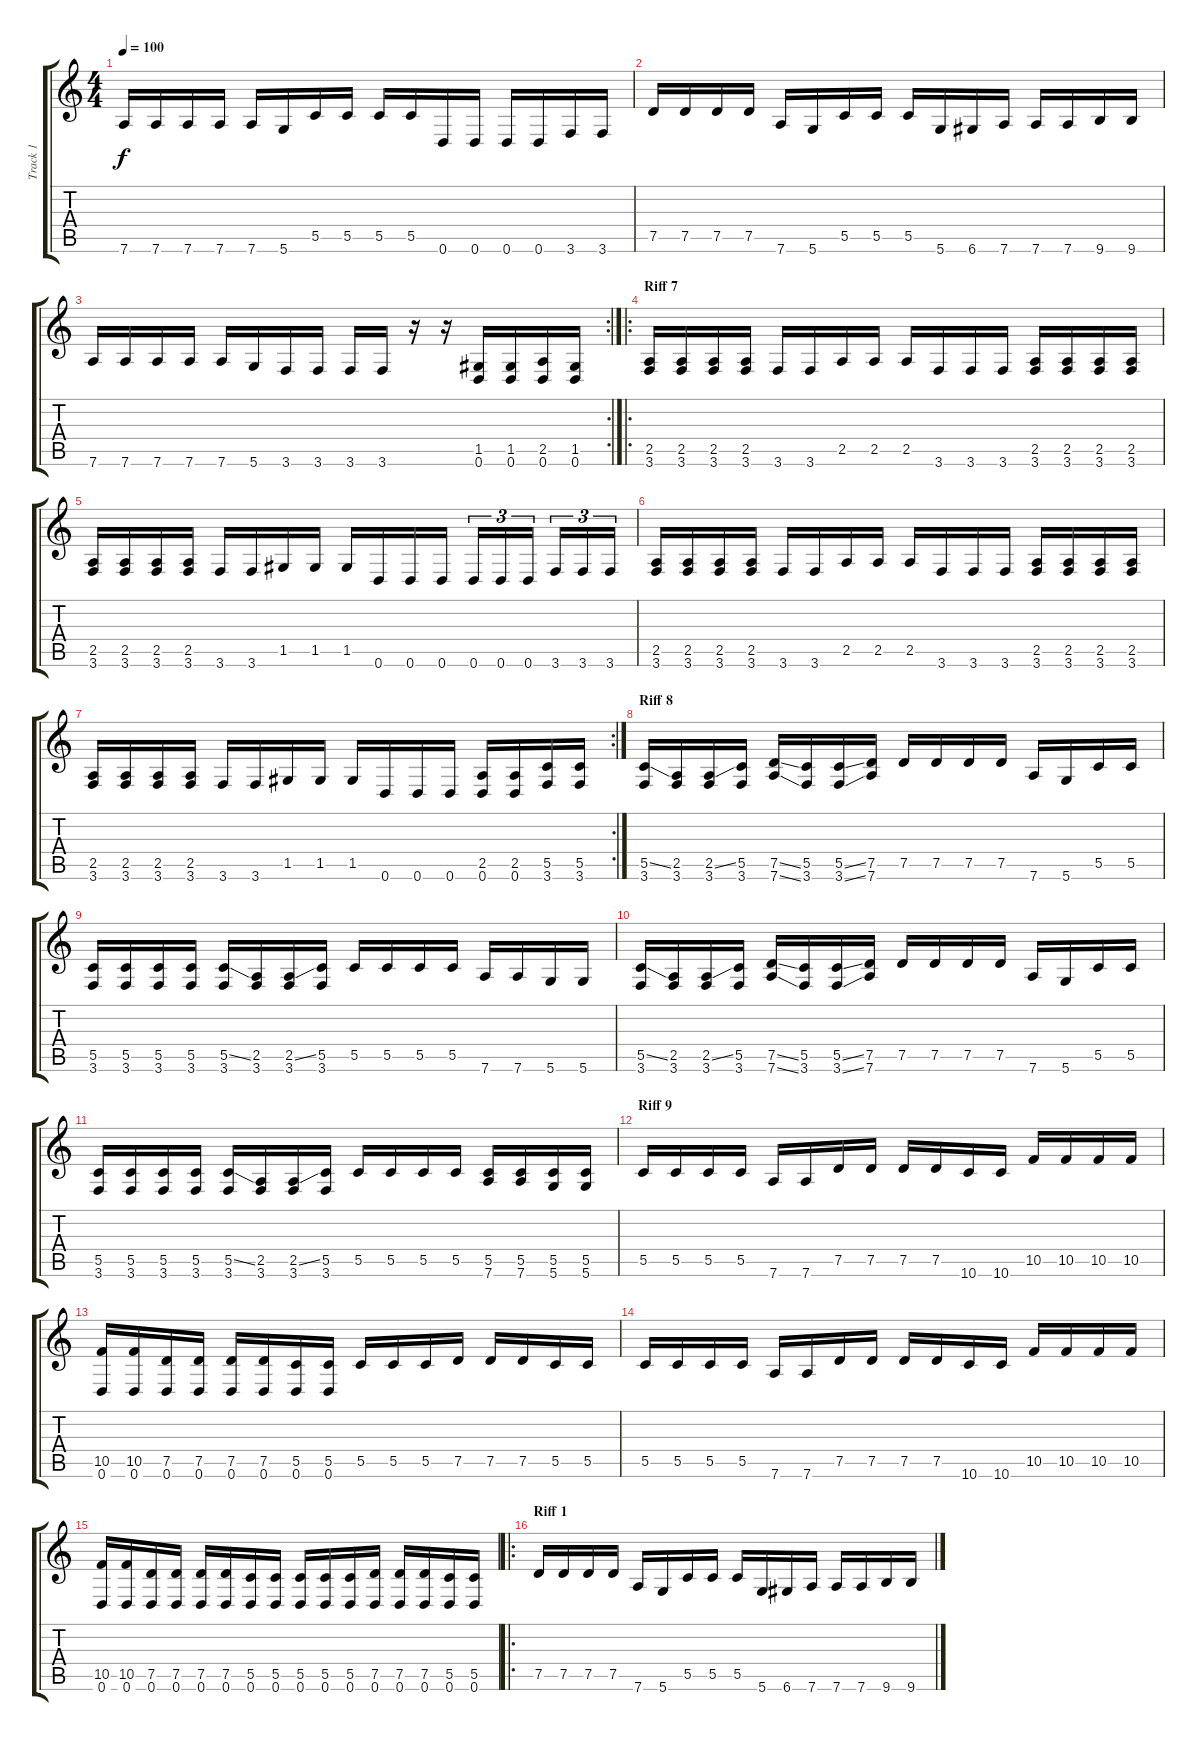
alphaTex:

\track ("Track 1" "Track 1") {instrument distortionguitar}
\staff {score tabs}
\tuning (D4 A3 F3 C3 G2 D2) {hide}
\ts (4 4)
\tempo 100
\clef g2
\ks c
7.6.16{dy f} 7.6.16 7.6.16 7.6.16 7.6.16 5.6.16 5.5.16 5.5.16 5.5.16 5.5.16 0.6.16 0.6.16 0.6.16 0.6.16 3.6.16 3.6.16 |
7.5.16 7.5.16 7.5.16 7.5.16 7.6.16 5.6.16 5.5.16 5.5.16 5.5.16 5.6.16 6.6.16 7.6.16 7.6.16 7.6.16 9.6.16 9.6.16 |
\rc 2
7.6.16 7.6.16 7.6.16 7.6.16 7.6.16 5.6.16 3.6.16 3.6.16 3.6.16 3.6.16 r.16 r.16 (1.5 0.6).16 (1.5 0.6).16 (2.5 0.6).16 (1.5 0.6).16 |
\ro
\section ("" "Riff 7")
(2.5 3.6).16 (2.5 3.6).16 (2.5 3.6).16 (2.5 3.6).16 3.6.16 3.6.16 2.5.16 2.5.16 2.5.16 3.6.16 3.6.16 3.6.16 (2.5 3.6).16 (2.5 3.6).16 (2.5 3.6).16 (2.5 3.6).16 |
(2.5 3.6).16 (2.5 3.6).16 (2.5 3.6).16 (2.5 3.6).16 3.6.16 3.6.16 1.5.16 1.5.16 1.5.16 0.6.16 0.6.16 0.6.16 0.6.16{tu (3 2)} 0.6.16{tu (3 2)} 0.6.16{tu (3 2)} 3.6.16{tu (3 2)} 3.6.16{tu (3 2)} 3.6.16{tu (3 2)} |
(2.5 3.6).16 (2.5 3.6).16 (2.5 3.6).16 (2.5 3.6).16 3.6.16 3.6.16 2.5.16 2.5.16 2.5.16 3.6.16 3.6.16 3.6.16 (2.5 3.6).16 (2.5 3.6).16 (2.5 3.6).16 (2.5 3.6).16 |
\rc 2
(2.5 3.6).16 (2.5 3.6).16 (2.5 3.6).16 (2.5 3.6).16 3.6.16 3.6.16 1.5.16 1.5.16 1.5.16 0.6.16 0.6.16 0.6.16 (2.5 0.6).16 (2.5 0.6).16 (5.5 3.6).16 (5.5 3.6).16 |
\section ("" "Riff 8")
(5.5{ss} 3.6).16 (2.5 3.6).16 (2.5{ss} 3.6).16 (5.5 3.6).16 (7.5{ss} 7.6{ss}).16 (5.5 3.6).16 (5.5{ss} 3.6{ss}).16 (7.5 7.6).16 7.5.16 7.5.16 7.5.16 7.5.16 7.6.16 5.6.16 5.5.16 5.5.16 |
(5.5 3.6).16 (5.5 3.6).16 (5.5 3.6).16 (5.5 3.6).16 (5.5{ss} 3.6).16 (2.5 3.6).16 (2.5{ss} 3.6).16 (5.5 3.6).16 5.5.16 5.5.16 5.5.16 5.5.16 7.6.16 7.6.16 5.6.16 5.6.16 |
(5.5{ss} 3.6).16 (2.5 3.6).16 (2.5{ss} 3.6).16 (5.5 3.6).16 (7.5{ss} 7.6{ss}).16 (5.5 3.6).16 (5.5{ss} 3.6{ss}).16 (7.5 7.6).16 7.5.16 7.5.16 7.5.16 7.5.16 7.6.16 5.6.16 5.5.16 5.5.16 |
(5.5 3.6).16 (5.5 3.6).16 (5.5 3.6).16 (5.5 3.6).16 (5.5{ss} 3.6).16 (2.5 3.6).16 (2.5{ss} 3.6).16 (5.5 3.6).16 5.5.16 5.5.16 5.5.16 5.5.16 (5.5 7.6).16 (5.5 7.6).16 (5.5 5.6).16 (5.5 5.6).16 |
\section ("" "Riff 9")
5.5.16 5.5.16 5.5.16 5.5.16 7.6.16 7.6.16 7.5.16 7.5.16 7.5.16 7.5.16 10.6.16 10.6.16 10.5.16 10.5.16 10.5.16 10.5.16 |
(10.5 0.6).16 (10.5 0.6).16 (7.5 0.6).16 (7.5 0.6).16 (7.5 0.6).16 (7.5 0.6).16 (5.5 0.6).16 (5.5 0.6).16 5.5.16 5.5.16 5.5.16 7.5.16 7.5.16 7.5.16 5.5.16 5.5.16 |
5.5.16 5.5.16 5.5.16 5.5.16 7.6.16 7.6.16 7.5.16 7.5.16 7.5.16 7.5.16 10.6.16 10.6.16 10.5.16 10.5.16 10.5.16 10.5.16 |
(10.5 0.6).16 (10.5 0.6).16 (7.5 0.6).16 (7.5 0.6).16 (7.5 0.6).16 (7.5 0.6).16 (5.5 0.6).16 (5.5 0.6).16 (5.5 0.6).16 (5.5 0.6).16 (5.5 0.6).16 (7.5 0.6).16 (7.5 0.6).16 (7.5 0.6).16 (5.5 0.6).16 (5.5 0.6).16 |
\ro
\section ("" "Riff 1")
7.5.16 7.5.16 7.5.16 7.5.16 7.6.16 5.6.16 5.5.16 5.5.16 5.5.16 5.6.16 6.6.16 7.6.16 7.6.16 7.6.16 9.6.16 9.6.16
